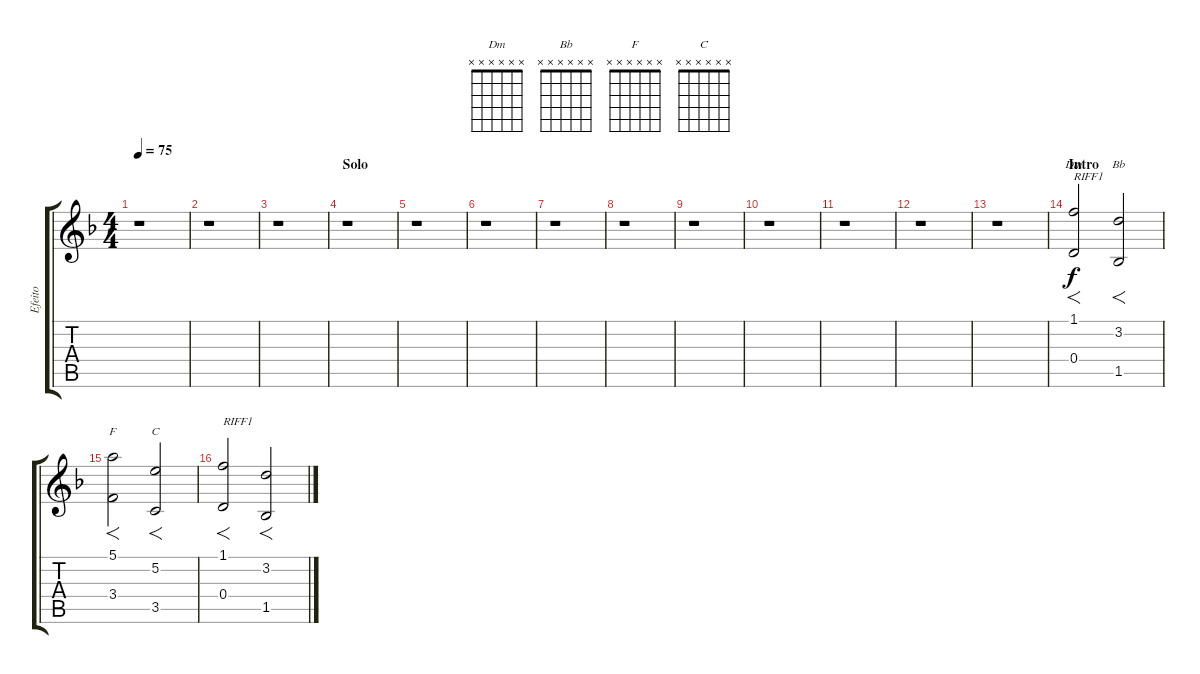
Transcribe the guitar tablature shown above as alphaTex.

\track ("Efeito" "Efeito") {instrument electricguitarclean}
\staff {score tabs}
\tuning (E4 B3 G3 D3 A2 E2) {hide}
\chord ("Dm" x x x x x x) {firstfret 0}
\chord ("Bb" x x x x x x) {firstfret 0}
\chord ("F" x x x x x x) {firstfret 0}
\chord ("C" x x x x x x) {firstfret 0}
\ts (4 4)
\tempo 75
\clef g2
\ks f
r.1{dy fff} |
r.1 |
r.1 |
\section ("" "Solo")
r.1 |
r.1 |
r.1 |
r.1 |
r.1 |
r.1 |
r.1 |
r.1 |
r.1 |
r.1 |
\section ("" "Intro")
(1.1 0.4).2{f ch "Dm" txt "RIFF1" dy f} (3.2 1.5).2{f ch "Bb"} |
(5.1 3.4).2{f ch "F"} (5.2 3.5).2{f ch "C"} |
(1.1 0.4).2{f txt "RIFF1"} (3.2 1.5).2{f}
